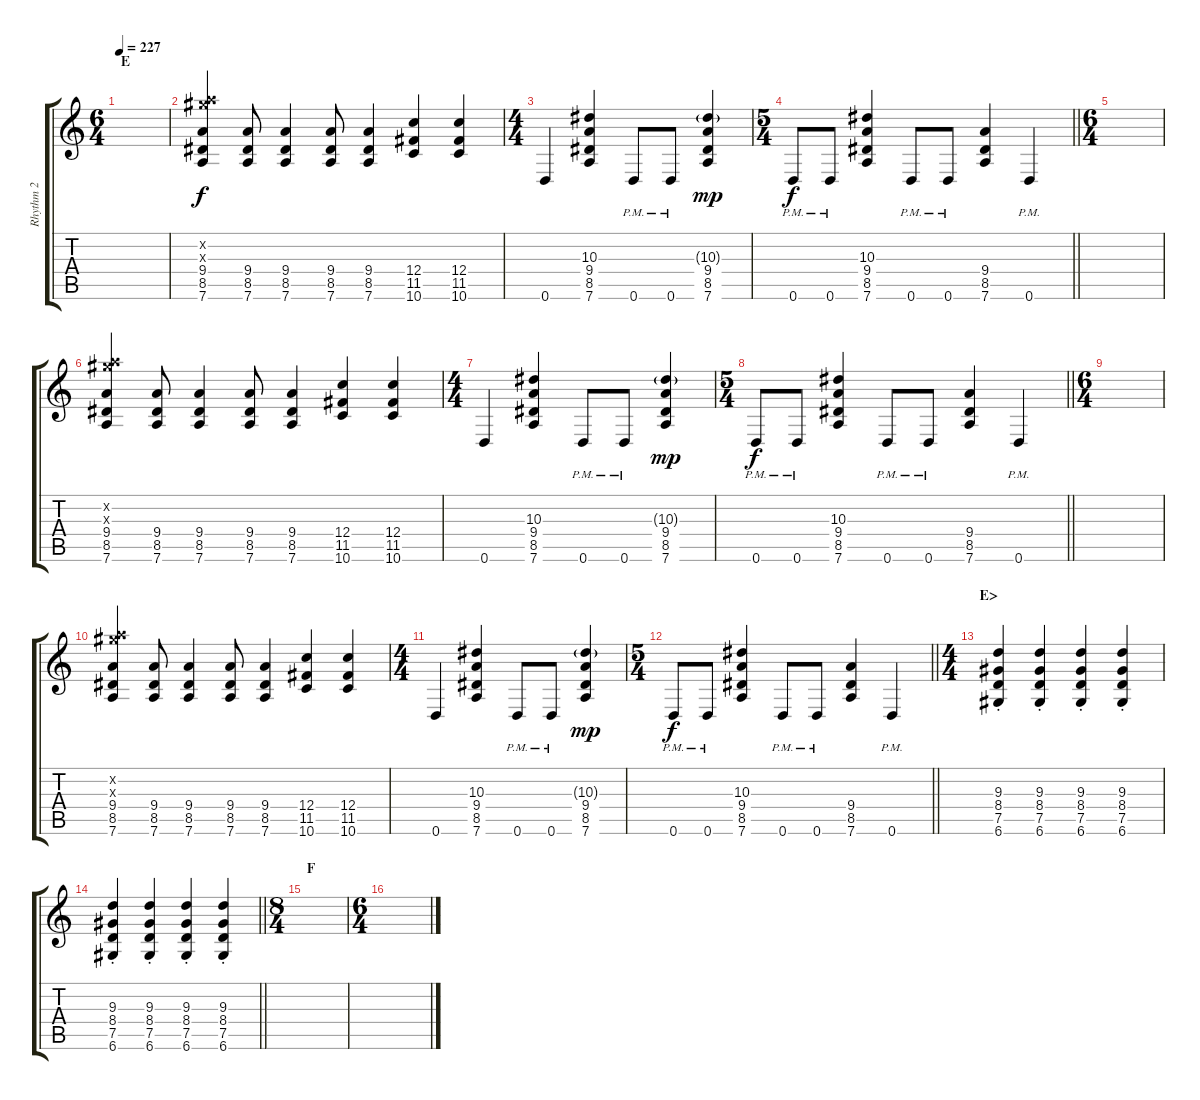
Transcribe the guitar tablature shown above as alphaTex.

\track ("Rhythm 2" "Rhythm 2") {instrument distortionguitar}
\staff {score tabs}
\tuning (D4 A3 F3 C3 G2 D2) {hide}
\ts (6 4)
\section ("" "E")
\tempo 227
\clef g2
\ks c
|
(12.2{x} 15.3{x} 9.4 8.5 7.6).4 (9.4 8.5 7.6).8 (9.4 8.5 7.6).4 (9.4 8.5 7.6).8 (9.4 8.5 7.6).4 (12.4 11.5 10.6).4 (12.4 11.5 10.6).4 |
\ts (4 4)
0.6.4 (10.3 9.4 8.5 7.6).4 0.6{pm}.8 0.6{pm}.8 (10.3{g} 9.4 8.5 7.6).4{dy mp} |
\ts (5 4)
\barLineRight lightlight
0.6{pm}.8{dy f} 0.6{pm}.8 (10.3 9.4 8.5 7.6).4 0.6{pm}.8 0.6{pm}.8 (9.4 8.5 7.6).4 0.6{pm}.4 |
\ts (6 4)
\section ("" "")
|
(12.2{x} 15.3{x} 9.4 8.5 7.6).4 (9.4 8.5 7.6).8 (9.4 8.5 7.6).4 (9.4 8.5 7.6).8 (9.4 8.5 7.6).4 (12.4 11.5 10.6).4 (12.4 11.5 10.6).4 |
\ts (4 4)
0.6.4 (10.3 9.4 8.5 7.6).4 0.6{pm}.8 0.6{pm}.8 (10.3{g} 9.4 8.5 7.6).4{dy mp} |
\ts (5 4)
\barLineRight lightlight
0.6{pm}.8{dy f} 0.6{pm}.8 (10.3 9.4 8.5 7.6).4 0.6{pm}.8 0.6{pm}.8 (9.4 8.5 7.6).4 0.6{pm}.4 |
\ts (6 4)
\section ("" "")
|
(12.2{x} 15.3{x} 9.4 8.5 7.6).4 (9.4 8.5 7.6).8 (9.4 8.5 7.6).4 (9.4 8.5 7.6).8 (9.4 8.5 7.6).4 (12.4 11.5 10.6).4 (12.4 11.5 10.6).4 |
\ts (4 4)
0.6.4 (10.3 9.4 8.5 7.6).4 0.6{pm}.8 0.6{pm}.8 (10.3{g} 9.4 8.5 7.6).4{dy mp} |
\ts (5 4)
\barLineRight lightlight
0.6{pm}.8{dy f} 0.6{pm}.8 (10.3 9.4 8.5 7.6).4 0.6{pm}.8 0.6{pm}.8 (9.4 8.5 7.6).4 0.6{pm}.4 |
\ts (4 4)
\section ("" "E>")
(9.3{st} 8.4{st} 7.5{st} 6.6{st}).4 (9.3{st} 8.4{st} 7.5{st} 6.6{st}).4 (9.3{st} 8.4{st} 7.5{st} 6.6{st}).4 (9.3{st} 8.4{st} 7.5{st} 6.6{st}).4 |
\barLineRight lightlight
(9.3{st} 8.4{st} 7.5{st} 6.6{st}).4 (9.3{st} 8.4{st} 7.5{st} 6.6{st}).4 (9.3{st} 8.4{st} 7.5{st} 6.6{st}).4 (9.3{st} 8.4{st} 7.5{st} 6.6{st}).4 |
\ts (8 4)
\section ("" "F")
|
\ts (6 4)
